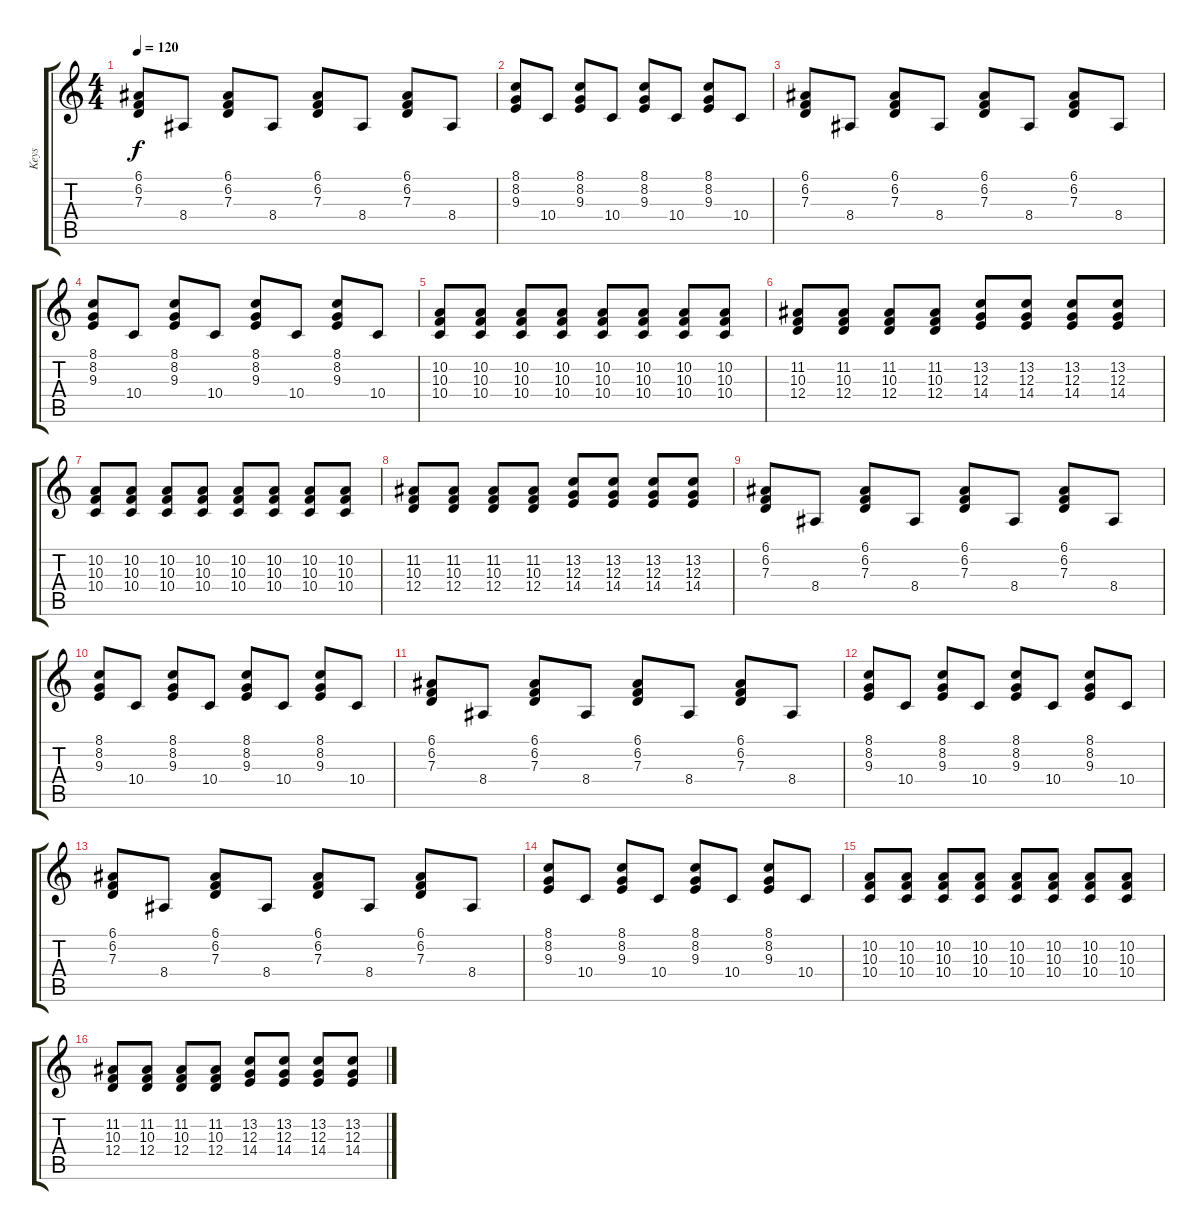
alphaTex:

\track ("Keys" "Keys") {instrument electricpiano2}
\staff {score tabs}
\tuning (E4 B3 G3 D3 A2 E2) {hide}
\ts (4 4)
\tempo 120
\clef g2
\ks c
(6.1 6.2 7.3).8{dy f} 8.4.8 (6.1 6.2 7.3).8 8.4.8 (6.1 6.2 7.3).8 8.4.8 (6.1 6.2 7.3).8 8.4.8 |
(8.1 8.2 9.3).8 10.4.8 (8.1 8.2 9.3).8 10.4.8 (8.1 8.2 9.3).8 10.4.8 (8.1 8.2 9.3).8 10.4.8 |
(6.1 6.2 7.3).8 8.4.8 (6.1 6.2 7.3).8 8.4.8 (6.1 6.2 7.3).8 8.4.8 (6.1 6.2 7.3).8 8.4.8 |
(8.1 8.2 9.3).8 10.4.8 (8.1 8.2 9.3).8 10.4.8 (8.1 8.2 9.3).8 10.4.8 (8.1 8.2 9.3).8 10.4.8 |
(10.2 10.3 10.4).8 (10.2 10.3 10.4).8 (10.2 10.3 10.4).8 (10.2 10.3 10.4).8 (10.2 10.3 10.4).8 (10.2 10.3 10.4).8 (10.2 10.3 10.4).8 (10.2 10.3 10.4).8 |
(11.2 10.3 12.4).8 (11.2 10.3 12.4).8 (11.2 10.3 12.4).8 (11.2 10.3 12.4).8 (13.2 12.3 14.4).8 (13.2 12.3 14.4).8 (13.2 12.3 14.4).8 (13.2 12.3 14.4).8 |
(10.2 10.3 10.4).8 (10.2 10.3 10.4).8 (10.2 10.3 10.4).8 (10.2 10.3 10.4).8 (10.2 10.3 10.4).8 (10.2 10.3 10.4).8 (10.2 10.3 10.4).8 (10.2 10.3 10.4).8 |
(11.2 10.3 12.4).8 (11.2 10.3 12.4).8 (11.2 10.3 12.4).8 (11.2 10.3 12.4).8 (13.2 12.3 14.4).8 (13.2 12.3 14.4).8 (13.2 12.3 14.4).8 (13.2 12.3 14.4).8 |
(6.1 6.2 7.3).8 8.4.8 (6.1 6.2 7.3).8 8.4.8 (6.1 6.2 7.3).8 8.4.8 (6.1 6.2 7.3).8 8.4.8 |
(8.1 8.2 9.3).8 10.4.8 (8.1 8.2 9.3).8 10.4.8 (8.1 8.2 9.3).8 10.4.8 (8.1 8.2 9.3).8 10.4.8 |
(6.1 6.2 7.3).8 8.4.8 (6.1 6.2 7.3).8 8.4.8 (6.1 6.2 7.3).8 8.4.8 (6.1 6.2 7.3).8 8.4.8 |
(8.1 8.2 9.3).8 10.4.8 (8.1 8.2 9.3).8 10.4.8 (8.1 8.2 9.3).8 10.4.8 (8.1 8.2 9.3).8 10.4.8 |
(6.1 6.2 7.3).8 8.4.8 (6.1 6.2 7.3).8 8.4.8 (6.1 6.2 7.3).8 8.4.8 (6.1 6.2 7.3).8 8.4.8 |
(8.1 8.2 9.3).8 10.4.8 (8.1 8.2 9.3).8 10.4.8 (8.1 8.2 9.3).8 10.4.8 (8.1 8.2 9.3).8 10.4.8 |
(10.2 10.3 10.4).8 (10.2 10.3 10.4).8 (10.2 10.3 10.4).8 (10.2 10.3 10.4).8 (10.2 10.3 10.4).8 (10.2 10.3 10.4).8 (10.2 10.3 10.4).8 (10.2 10.3 10.4).8 |
(11.2 10.3 12.4).8 (11.2 10.3 12.4).8 (11.2 10.3 12.4).8 (11.2 10.3 12.4).8 (13.2 12.3 14.4).8 (13.2 12.3 14.4).8 (13.2 12.3 14.4).8 (13.2 12.3 14.4).8
